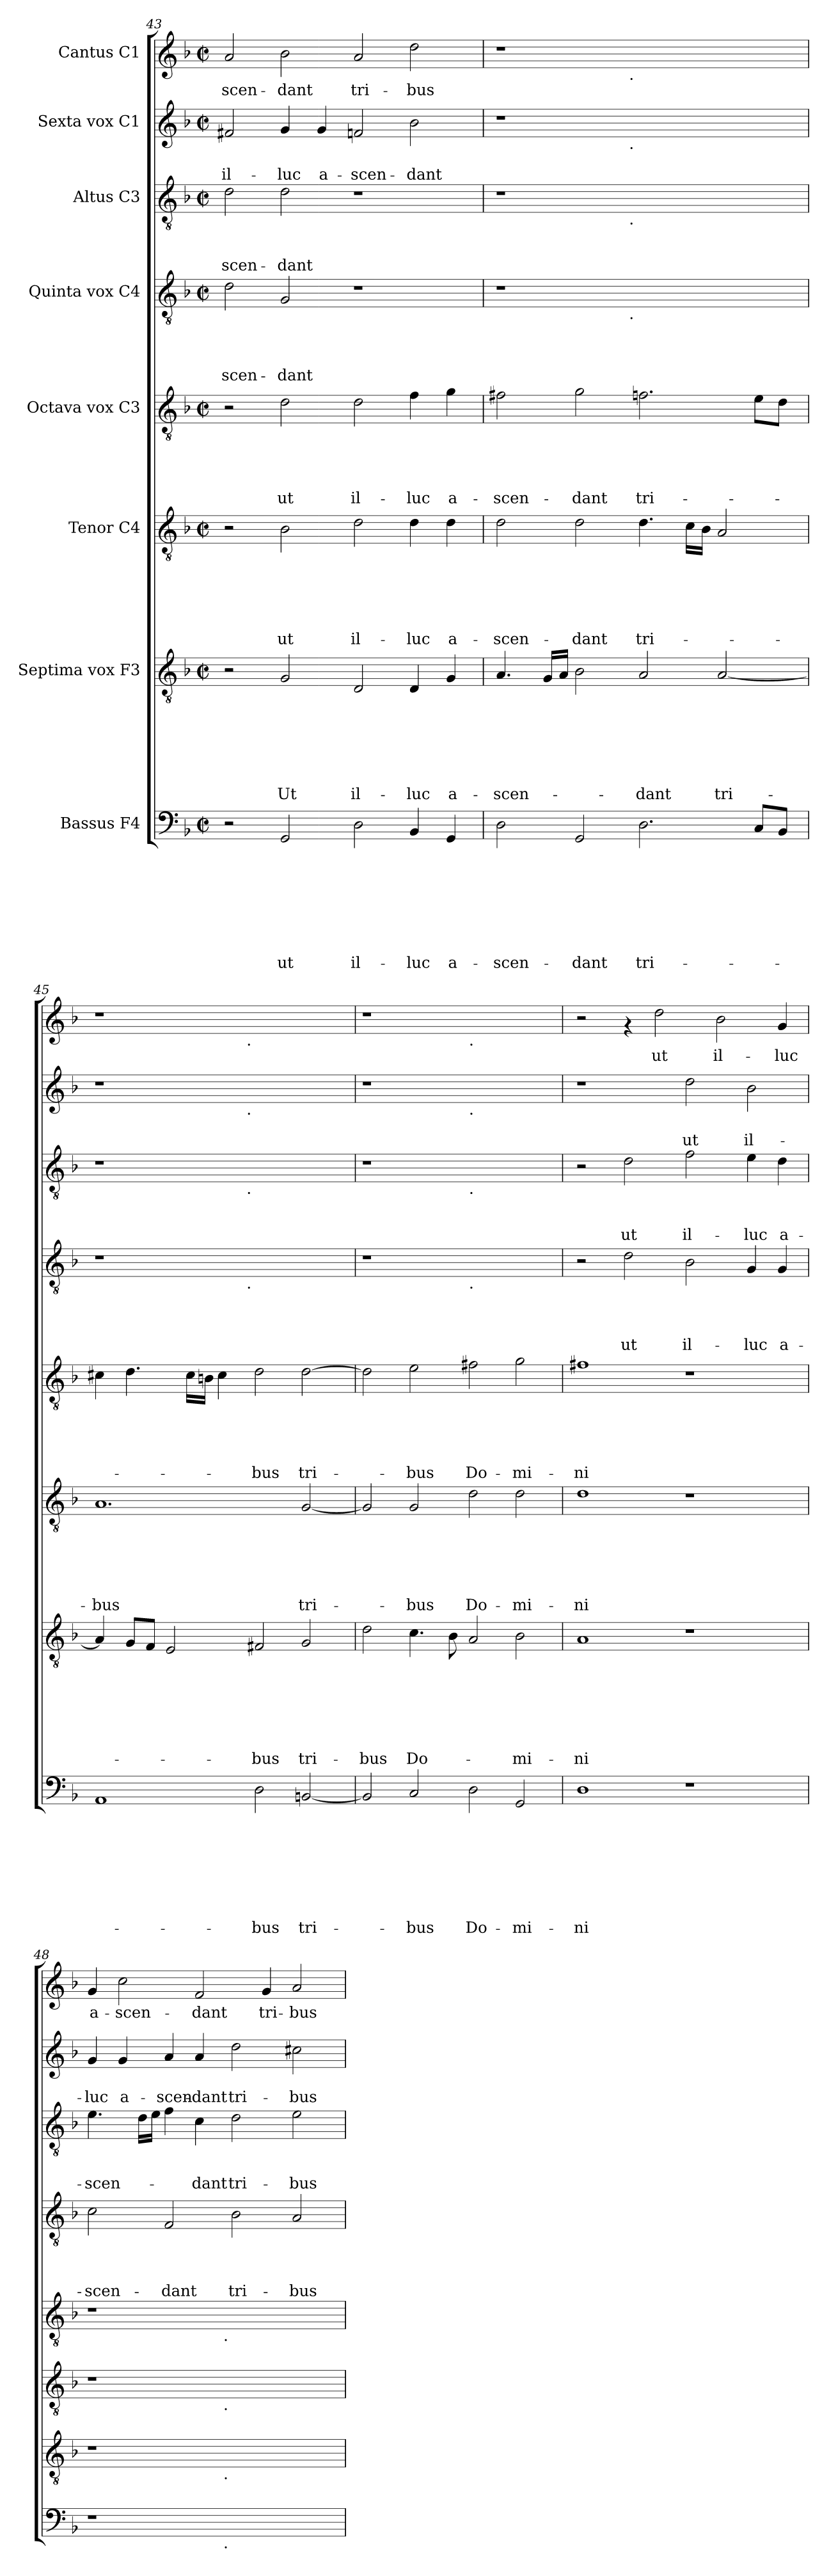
**kern	**text	**text	**text	**text	**text	**text	**text	**text	**kern	**text	**text	**text	**text	**text	**text	**text	**kern	**text	**text	**text	**text	**text	**text	**kern	**text	**text	**text	**text	**text	**kern	**text	**text	**text	**text	**kern	**text	**text	**text	**kern	**text	**text	**kern	**text
*part8	*part8	*part8	*part8	*part8	*part8	*part8	*part8	*part8	*part7	*part7	*part7	*part7	*part7	*part7	*part7	*part7	*part6	*part6	*part6	*part6	*part6	*part6	*part6	*part5	*part5	*part5	*part5	*part5	*part5	*part4	*part4	*part4	*part4	*part4	*part3	*part3	*part3	*part3	*part2	*part2	*part2	*part1	*part1
*staff8	*staff8	*staff8	*staff8	*staff8	*staff8	*staff8	*staff8	*staff8	*staff7	*staff7	*staff7	*staff7	*staff7	*staff7	*staff7	*staff7	*staff6	*staff6	*staff6	*staff6	*staff6	*staff6	*staff6	*staff5	*staff5	*staff5	*staff5	*staff5	*staff5	*staff4	*staff4	*staff4	*staff4	*staff4	*staff3	*staff3	*staff3	*staff3	*staff2	*staff2	*staff2	*staff1	*staff1
*I"Bassus F4	*	*	*	*	*	*	*	*	*I"Septima vox F3	*	*	*	*	*	*	*	*I"Tenor C4	*	*	*	*	*	*	*I"Octava vox C3	*	*	*	*	*	*I"Quinta vox C4	*	*	*	*	*I"Altus C3	*	*	*	*I"Sexta vox C1	*	*	*I"Cantus C1	*
*clefF4	*	*	*	*	*	*	*	*	*clefGv2	*	*	*	*	*	*	*	*clefGv2	*	*	*	*	*	*	*clefGv2	*	*	*	*	*	*clefGv2	*	*	*	*	*clefGv2	*	*	*	*clefG2	*	*	*clefG2	*
*k[b-]	*	*	*	*	*	*	*	*	*k[b-]	*	*	*	*	*	*	*	*k[b-]	*	*	*	*	*	*	*k[b-]	*	*	*	*	*	*k[b-]	*	*	*	*	*k[b-]	*	*	*	*k[b-]	*	*	*k[b-]	*
*F:	*	*	*	*	*	*	*	*	*F:	*	*	*	*	*	*	*	*F:	*	*	*	*	*	*	*F:	*	*	*	*	*	*F:	*	*	*	*	*F:	*	*	*	*F:	*	*	*F:	*
*M2/2	*	*	*	*	*	*	*	*	*M2/2	*	*	*	*	*	*	*	*M2/2	*	*	*	*	*	*	*M2/2	*	*	*	*	*	*M2/2	*	*	*	*	*M2/2	*	*	*	*M2/2	*	*	*M2/2	*
*met(c|)	*	*	*	*	*	*	*	*	*met(c|)	*	*	*	*	*	*	*	*met(c|)	*	*	*	*	*	*	*met(c|)	*	*	*	*	*	*met(c|)	*	*	*	*	*met(c|)	*	*	*	*met(c|)	*	*	*met(c|)	*
=43	=43	=43	=43	=43	=43	=43	=43	=43	=43	=43	=43	=43	=43	=43	=43	=43	=43	=43	=43	=43	=43	=43	=43	=43	=43	=43	=43	=43	=43	=43	=43	=43	=43	=43	=43	=43	=43	=43	=43	=43	=43	=43	=43
!	!	!	!	!	!	!	!	!	!	!	!	!	!	!	!	!	!	!	!	!	!	!	!	!	!	!	!	!	!	!	!	!	!	!LO:LY:b	!	!	!	!LO:LY:b	!	!	!LO:LY:b	!	!LO:LY:b
2r	.	.	.	.	.	.	.	.	2r	.	.	.	.	.	.	.	2r	.	.	.	.	.	.	2r	.	.	.	.	.	2d\	.	.	.	-scen-	2d\	.	.	-scen-	2f#X/	.	il-	2a/	-scen-
!	!	!	!	!	!	!	!	!LO:LY:b	!	!	!	!	!	!	!	!LO:LY:b	!	!	!	!	!	!	!LO:LY:b	!	!	!	!	!	!LO:LY:b	!	!	!	!	!LO:LY:b	!	!	!	!LO:LY:b	!	!	!LO:LY:b	!	!LO:LY:b
2GG/	.	.	.	.	.	.	.	ut	2G/	.	.	.	.	.	.	Ut	2B-\	.	.	.	.	.	ut	2d\	.	.	.	.	ut	2G/	.	.	.	-dant	2d\	.	.	-dant	4g/	.	-luc	2b-\	-dant
!	!	!	!	!	!	!	!	!	!	!	!	!	!	!	!	!	!	!	!	!	!	!	!	!	!	!	!	!	!	!	!	!	!	!	!	!	!	!	!	!	!LO:LY:b	!	!
.	.	.	.	.	.	.	.	.	.	.	.	.	.	.	.	.	.	.	.	.	.	.	.	.	.	.	.	.	.	.	.	.	.	.	.	.	.	.	4g/	.	a-	.	.
!	!	!	!	!	!	!	!	!LO:LY:b	!	!	!	!	!	!	!	!LO:LY:b	!	!	!	!	!	!	!LO:LY:b	!	!	!	!	!	!LO:LY:b	!	!	!	!	!	!	!	!	!	!	!	!LO:LY:b	!	!LO:LY:b
2D\	.	.	.	.	.	.	.	il-	2D/	.	.	.	.	.	.	il-	2d\	.	.	.	.	.	il-	2d\	.	.	.	.	il-	1r	.	.	.	.	1r	.	.	.	2fn/	.	-scen-	2a/	tri-
!	!	!	!	!	!	!	!	!LO:LY:b	!	!	!	!	!	!	!	!LO:LY:b	!	!	!	!	!	!	!LO:LY:b	!	!	!	!	!	!LO:LY:b	!	!	!	!	!	!	!	!	!	!	!	!LO:LY:b	!	!LO:LY:b
4BB-/	.	.	.	.	.	.	.	-luc	4D/	.	.	.	.	.	.	-luc	4d\	.	.	.	.	.	-luc	4f\	.	.	.	.	-luc	.	.	.	.	.	.	.	.	.	2b-\	.	-dant	2dd\	-bus
!	!	!	!	!	!	!	!	!LO:LY:b	!	!	!	!	!	!	!	!LO:LY:b	!	!	!	!	!	!	!LO:LY:b	!	!	!	!	!	!LO:LY:b	!	!	!	!	!	!	!	!	!	!	!	!	!	!
4GG/	.	.	.	.	.	.	.	a-	4G/	.	.	.	.	.	.	a-	4d\	.	.	.	.	.	a-	4g\	.	.	.	.	a-	.	.	.	.	.	.	.	.	.	.	.	.	.	.
=44	=44	=44	=44	=44	=44	=44	=44	=44	=44	=44	=44	=44	=44	=44	=44	=44	=44	=44	=44	=44	=44	=44	=44	=44	=44	=44	=44	=44	=44	=44	=44	=44	=44	=44	=44	=44	=44	=44	=44	=44	=44	=44	=44
!	!	!	!	!	!	!	!	!LO:LY:b	!	!	!	!	!	!	!	!LO:LY:b	!	!	!	!	!	!	!LO:LY:b	!	!	!	!	!	!LO:LY:b	!	!	!	!	!	!	!	!	!	!	!	!	!	!
*	*	*	*	*	*	*	*	*	*	*	*	*	*	*	*	*	*	*	*	*	*	*	*	*	*	*	*	*	*	*^	*	*	*	*	*^	*	*	*	*^	*	*	*^	*
2D\	.	.	.	.	.	.	.	-scen-	4.A/	.	.	.	.	.	.	-scen-	2d\	.	.	.	.	.	-scen-	2f#X\	.	.	.	.	-scen-	1r	2ryy	.	.	.	.	1r	2ryy	.	.	.	1r	2ryy	.	.	1r	2ryy	.
.	.	.	.	.	.	.	.	.	16G/LL	.	.	.	.	.	.	.	.	.	.	.	.	.	.	.	.	.	.	.	.	.	.	.	.	.	.	.	.	.	.	.	.	.	.	.	.	.	.
.	.	.	.	.	.	.	.	.	16A/JJ	.	.	.	.	.	.	.	.	.	.	.	.	.	.	.	.	.	.	.	.	.	.	.	.	.	.	.	.	.	.	.	.	.	.	.	.	.	.
!	!	!	!	!	!	!	!	!LO:LY:b	!	!	!	!	!	!	!	!	!	!	!	!	!	!	!LO:LY:b	!	!	!	!	!	!LO:LY:b	!	!	!	!	!	!	!	!	!	!	!	!	!	!	!	!	!	!
2GG/	.	.	.	.	.	.	.	-dant	2B-\	.	.	.	.	.	.	.	2d\	.	.	.	.	.	-dant	2g\	.	.	.	.	-dant	.	4...ryy	.	.	.	.	.	4...ryy	.	.	.	.	4...ryy	.	.	.	4...ryy	.
!	!	!	!	!	!	!	!	!	!	!	!	!	!	!	!	!	!	!	!	!	!	!	!	!	!	!	!	!	!	!	!	!	!	!	!	!	!	!	!	!	!	!	!	!	!	!LO:TX:b:t=.	!
!	!	!	!	!	!	!	!	!	!	!	!	!	!	!	!	!	!	!	!	!	!	!	!	!	!	!	!	!	!	!	!	!	!	!	!	!	!	!	!	!	!	!LO:TX:b:t=.	!	!	!	!	!
!	!	!	!	!	!	!	!	!	!	!	!	!	!	!	!	!	!	!	!	!	!	!	!	!	!	!	!	!	!	!	!	!	!	!	!	!	!LO:TX:b:t=.	!	!	!	!	!	!	!	!	!	!
!	!	!	!	!	!	!	!	!	!	!	!	!	!	!	!	!	!	!	!	!	!	!	!	!	!	!	!	!	!	!	!LO:TX:b:t=.	!	!	!	!	!	!	!	!	!	!	!	!	!	!	!	!
.	.	.	.	.	.	.	.	.	.	.	.	.	.	.	.	.	.	.	.	.	.	.	.	.	.	.	.	.	.	.	1ryy	.	.	.	.	.	1ryy	.	.	.	.	1ryy	.	.	.	1ryy	.
!	!	!	!	!	!	!	!	!LO:LY:b	!	!	!	!	!	!	!	!LO:LY:b	!	!	!	!	!	!	!LO:LY:b	!	!	!	!	!	!LO:LY:b	!	!	!	!	!	!	!	!	!	!	!	!	!	!	!	!	!	!
2.D\	.	.	.	.	.	.	.	tri-	2A/	.	.	.	.	.	.	-dant	4.d\	.	.	.	.	.	tri-	2.fn\	.	.	.	.	tri-	1ryy	.	.	.	.	.	1ryy	.	.	.	.	1ryy	.	.	.	1ryy	.	.
.	.	.	.	.	.	.	.	.	.	.	.	.	.	.	.	.	16c\LL	.	.	.	.	.	.	.	.	.	.	.	.	.	.	.	.	.	.	.	.	.	.	.	.	.	.	.	.	.	.
.	.	.	.	.	.	.	.	.	.	.	.	.	.	.	.	.	16B-\JJ	.	.	.	.	.	.	.	.	.	.	.	.	.	.	.	.	.	.	.	.	.	.	.	.	.	.	.	.	.	.
!	!	!	!	!	!	!	!	!	!	!	!	!	!	!	!	!LO:LY:b	!	!	!	!	!	!	!	!	!	!	!	!	!	!	!	!	!	!	!	!	!	!	!	!	!	!	!	!	!	!	!
.	.	.	.	.	.	.	.	.	[<2A/	.	.	.	.	.	.	tri-	2A/	.	.	.	.	.	.	.	.	.	.	.	.	.	.	.	.	.	.	.	.	.	.	.	.	.	.	.	.	.	.
8C/L	.	.	.	.	.	.	.	.	.	.	.	.	.	.	.	.	.	.	.	.	.	.	.	8e\L	.	.	.	.	.	.	.	.	.	.	.	.	.	.	.	.	.	.	.	.	.	.	.
8BB-/J	.	.	.	.	.	.	.	.	.	.	.	.	.	.	.	.	.	.	.	.	.	.	.	8d\J	.	.	.	.	.	.	.	.	.	.	.	.	.	.	.	.	.	.	.	.	.	.	.
.	.	.	.	.	.	.	.	.	.	.	.	.	.	.	.	.	.	.	.	.	.	.	.	.	.	.	.	.	.	.	32ryy	.	.	.	.	.	32ryy	.	.	.	.	32ryy	.	.	.	32ryy	.
=45	=45	=45	=45	=45	=45	=45	=45	=45	=45	=45	=45	=45	=45	=45	=45	=45	=45	=45	=45	=45	=45	=45	=45	=45	=45	=45	=45	=45	=45	=45	=45	=45	=45	=45	=45	=45	=45	=45	=45	=45	=45	=45	=45	=45	=45	=45	=45
!	!	!	!	!	!	!	!	!	!	!	!	!	!	!	!	!	!	!	!	!	!	!	!LO:LY:b	!	!	!	!	!	!	!	!	!	!	!	!	!	!	!	!	!	!	!	!	!	!	!	!
1AA	.	.	.	.	.	.	.	.	4A/]	.	.	.	.	.	.	.	1.A	.	.	.	.	.	-bus	4c#X\	.	.	.	.	.	1r	2ryy	.	.	.	.	1r	2ryy	.	.	.	1r	2ryy	.	.	1r	2ryy	.
.	.	.	.	.	.	.	.	.	8G/L	.	.	.	.	.	.	.	.	.	.	.	.	.	.	4.d\	.	.	.	.	.	.	.	.	.	.	.	.	.	.	.	.	.	.	.	.	.	.	.
.	.	.	.	.	.	.	.	.	8F/J	.	.	.	.	.	.	.	.	.	.	.	.	.	.	.	.	.	.	.	.	.	.	.	.	.	.	.	.	.	.	.	.	.	.	.	.	.	.
.	.	.	.	.	.	.	.	.	2E/	.	.	.	.	.	.	.	.	.	.	.	.	.	.	.	.	.	.	.	.	.	4...ryy	.	.	.	.	.	4...ryy	.	.	.	.	4...ryy	.	.	.	4...ryy	.
.	.	.	.	.	.	.	.	.	.	.	.	.	.	.	.	.	.	.	.	.	.	.	.	16c#\LL	.	.	.	.	.	.	.	.	.	.	.	.	.	.	.	.	.	.	.	.	.	.	.
.	.	.	.	.	.	.	.	.	.	.	.	.	.	.	.	.	.	.	.	.	.	.	.	16Bn\JJ	.	.	.	.	.	.	.	.	.	.	.	.	.	.	.	.	.	.	.	.	.	.	.
.	.	.	.	.	.	.	.	.	.	.	.	.	.	.	.	.	.	.	.	.	.	.	.	4c#\	.	.	.	.	.	.	.	.	.	.	.	.	.	.	.	.	.	.	.	.	.	.	.
!	!	!	!	!	!	!	!	!	!	!	!	!	!	!	!	!	!	!	!	!	!	!	!	!	!	!	!	!	!	!	!	!	!	!	!	!	!	!	!	!	!	!	!	!	!	!LO:TX:b:t=.	!
!	!	!	!	!	!	!	!	!	!	!	!	!	!	!	!	!	!	!	!	!	!	!	!	!	!	!	!	!	!	!	!	!	!	!	!	!	!	!	!	!	!	!LO:TX:b:t=.	!	!	!	!	!
!	!	!	!	!	!	!	!	!	!	!	!	!	!	!	!	!	!	!	!	!	!	!	!	!	!	!	!	!	!	!	!	!	!	!	!	!	!LO:TX:b:t=.	!	!	!	!	!	!	!	!	!	!
!	!	!	!	!	!	!	!	!	!	!	!	!	!	!	!	!	!	!	!	!	!	!	!	!	!	!	!	!	!	!	!LO:TX:b:t=.	!	!	!	!	!	!	!	!	!	!	!	!	!	!	!	!
.	.	.	.	.	.	.	.	.	.	.	.	.	.	.	.	.	.	.	.	.	.	.	.	.	.	.	.	.	.	.	1ryy	.	.	.	.	.	1ryy	.	.	.	.	1ryy	.	.	.	1ryy	.
!	!	!	!	!	!	!	!	!LO:LY:b	!	!	!	!	!	!	!	!LO:LY:b	!	!	!	!	!	!	!	!	!	!	!	!	!LO:LY:b	!	!	!	!	!	!	!	!	!	!	!	!	!	!	!	!	!	!
2D\	.	.	.	.	.	.	.	-bus	2F#X/	.	.	.	.	.	.	-bus	.	.	.	.	.	.	.	2d\	.	.	.	.	-bus	1ryy	.	.	.	.	.	1ryy	.	.	.	.	1ryy	.	.	.	1ryy	.	.
!	!	!	!	!	!	!	!	!LO:LY:b	!	!	!	!	!	!	!	!LO:LY:b	!	!	!	!	!	!	!LO:LY:b	!	!	!	!	!	!LO:LY:b	!	!	!	!	!	!	!	!	!	!	!	!	!	!	!	!	!	!
[<2BBn/	.	.	.	.	.	.	.	tri-	2G/	.	.	.	.	.	.	tri-	[<2G/	.	.	.	.	.	tri-	[<2d\	.	.	.	.	tri-	.	.	.	.	.	.	.	.	.	.	.	.	.	.	.	.	.	.
.	.	.	.	.	.	.	.	.	.	.	.	.	.	.	.	.	.	.	.	.	.	.	.	.	.	.	.	.	.	.	32ryy	.	.	.	.	.	32ryy	.	.	.	.	32ryy	.	.	.	32ryy	.
!!LO:PB:g=z
=46	=46	=46	=46	=46	=46	=46	=46	=46	=46	=46	=46	=46	=46	=46	=46	=46	=46	=46	=46	=46	=46	=46	=46	=46	=46	=46	=46	=46	=46	=46	=46	=46	=46	=46	=46	=46	=46	=46	=46	=46	=46	=46	=46	=46	=46	=46	=46
!	!	!	!	!	!	!	!	!	!	!	!	!	!	!	!	!LO:LY:b	!	!	!	!	!	!	!	!	!	!	!	!	!	!	!	!	!	!	!	!	!	!	!	!	!	!	!	!	!	!	!
*	*	*	*	*	*	*	*	*	*	*	*	*	*	*	*	*	*	*	*	*	*	*	*	*	*	*	*	*	*	*v	*v	*	*	*	*	*	*	*	*	*	*v	*v	*	*	*v	*v	*
*	*	*	*	*	*	*	*	*	*	*	*	*	*	*	*	*	*	*	*	*	*	*	*	*	*	*	*	*	*	*	*	*	*	*	*v	*v	*	*	*	*	*	*	*	*
2BB/]	.	.	.	.	.	.	.	.	2d\	.	.	.	.	.	.	-bus	2G/]	.	.	.	.	.	.	2d\]	.	.	.	.	.	1r	.	.	.	.	1r	.	.	.	1r	.	.	1r	.
!	!	!	!	!	!	!	!	!LO:LY:b	!	!	!	!	!	!	!	!LO:LY:b	!	!	!	!	!	!	!LO:LY:b	!	!	!	!	!	!LO:LY:b	!	!	!	!	!	!	!	!	!	!	!	!	!	!
2C/	.	.	.	.	.	.	.	-bus	4.c\	.	.	.	.	.	.	Do-	2G/	.	.	.	.	.	-bus	2e\	.	.	.	.	-bus	.	.	.	.	.	.	.	.	.	.	.	.	.	.
.	.	.	.	.	.	.	.	.	8B-\	.	.	.	.	.	.	.	.	.	.	.	.	.	.	.	.	.	.	.	.	.	.	.	.	.	.	.	.	.	.	.	.	.	.
!	!	!	!	!	!	!	!	!	!	!	!	!	!	!	!	!	!	!	!	!	!	!	!	!	!	!	!	!	!	!	!	!	!	!	!	!	!	!	!	!	!	!LO:TX:b:t=.	!
!	!	!	!	!	!	!	!	!	!	!	!	!	!	!	!	!	!	!	!	!	!	!	!	!	!	!	!	!	!	!	!	!	!	!	!	!	!	!	!LO:TX:b:t=.	!	!	!	!
!	!	!	!	!	!	!	!	!	!	!	!	!	!	!	!	!	!	!	!	!	!	!	!	!	!	!	!	!	!	!	!	!	!	!	!LO:TX:b:t=.	!	!	!	!	!	!	!	!
!	!	!	!	!	!	!	!	!	!	!	!	!	!	!	!	!	!	!	!	!	!	!	!	!	!	!	!	!	!	!LO:TX:b:t=.	!	!	!	!	!	!	!	!	!	!	!	!	!
!	!	!	!	!	!	!	!	!LO:LY:b	!	!	!	!	!	!	!	!	!	!	!	!	!	!	!LO:LY:b	!	!	!	!	!	!LO:LY:b	!	!	!	!	!	!	!	!	!	!	!	!	!	!
2D\	.	.	.	.	.	.	.	Do-	2A/	.	.	.	.	.	.	.	2d\	.	.	.	.	.	Do-	2f#X\	.	.	.	.	Do-	1ryy	.	.	.	.	1ryy	.	.	.	1ryy	.	.	1ryy	.
!	!	!	!	!	!	!	!	!LO:LY:b	!	!	!	!	!	!	!	!LO:LY:b	!	!	!	!	!	!	!LO:LY:b	!	!	!	!	!	!LO:LY:b	!	!	!	!	!	!	!	!	!	!	!	!	!	!
2GG/	.	.	.	.	.	.	.	-mi-	2B-\	.	.	.	.	.	.	-mi-	2d\	.	.	.	.	.	-mi-	2g\	.	.	.	.	-mi-	.	.	.	.	.	.	.	.	.	.	.	.	.	.
=47	=47	=47	=47	=47	=47	=47	=47	=47	=47	=47	=47	=47	=47	=47	=47	=47	=47	=47	=47	=47	=47	=47	=47	=47	=47	=47	=47	=47	=47	=47	=47	=47	=47	=47	=47	=47	=47	=47	=47	=47	=47	=47	=47
!	!	!	!	!	!	!	!	!LO:LY:b	!	!	!	!	!	!	!	!LO:LY:b	!	!	!	!	!	!	!LO:LY:b	!	!	!	!	!	!LO:LY:b	!	!	!	!	!	!	!	!	!	!	!	!	!	!
1D	.	.	.	.	.	.	.	-ni	1A	.	.	.	.	.	.	-ni	1d	.	.	.	.	.	-ni	1f#X	.	.	.	.	-ni	2r	.	.	.	.	2r	.	.	.	1r	.	.	2r	.
!	!	!	!	!	!	!	!	!	!	!	!	!	!	!	!	!	!	!	!	!	!	!	!	!	!	!	!	!	!	!	!	!	!	!LO:LY:b	!	!	!	!LO:LY:b	!	!	!	!	!
.	.	.	.	.	.	.	.	.	.	.	.	.	.	.	.	.	.	.	.	.	.	.	.	.	.	.	.	.	.	2d\	.	.	.	ut	2d\	.	.	ut	.	.	.	4rf	.
!	!	!	!	!	!	!	!	!	!	!	!	!	!	!	!	!	!	!	!	!	!	!	!	!	!	!	!	!	!	!	!	!	!	!	!	!	!	!	!	!	!	!	!LO:LY:b
.	.	.	.	.	.	.	.	.	.	.	.	.	.	.	.	.	.	.	.	.	.	.	.	.	.	.	.	.	.	.	.	.	.	.	.	.	.	.	.	.	.	2dd\	ut
!	!	!	!	!	!	!	!	!	!	!	!	!	!	!	!	!	!	!	!	!	!	!	!	!	!	!	!	!	!	!	!	!	!	!LO:LY:b	!	!	!	!LO:LY:b	!	!	!LO:LY:b	!	!
1r	.	.	.	.	.	.	.	.	1r	.	.	.	.	.	.	.	1r	.	.	.	.	.	.	1r	.	.	.	.	.	2B-\	.	.	.	il-	2f\	.	.	il-	2dd\	.	ut	.	.
!	!	!	!	!	!	!	!	!	!	!	!	!	!	!	!	!	!	!	!	!	!	!	!	!	!	!	!	!	!	!	!	!	!	!	!	!	!	!	!	!	!	!	!LO:LY:b
.	.	.	.	.	.	.	.	.	.	.	.	.	.	.	.	.	.	.	.	.	.	.	.	.	.	.	.	.	.	.	.	.	.	.	.	.	.	.	.	.	.	2b-\	il-
!	!	!	!	!	!	!	!	!	!	!	!	!	!	!	!	!	!	!	!	!	!	!	!	!	!	!	!	!	!	!	!	!	!	!LO:LY:b	!	!	!	!LO:LY:b	!	!	!LO:LY:b	!	!
.	.	.	.	.	.	.	.	.	.	.	.	.	.	.	.	.	.	.	.	.	.	.	.	.	.	.	.	.	.	4G/	.	.	.	-luc	4e\	.	.	-luc	2b-\	.	il-	.	.
!	!	!	!	!	!	!	!	!	!	!	!	!	!	!	!	!	!	!	!	!	!	!	!	!	!	!	!	!	!	!	!	!	!	!LO:LY:b	!	!	!	!LO:LY:b	!	!	!	!	!LO:LY:b
.	.	.	.	.	.	.	.	.	.	.	.	.	.	.	.	.	.	.	.	.	.	.	.	.	.	.	.	.	.	4G/	.	.	.	a-	4d\	.	.	a-	.	.	.	4g/	-luc
=48	=48	=48	=48	=48	=48	=48	=48	=48	=48	=48	=48	=48	=48	=48	=48	=48	=48	=48	=48	=48	=48	=48	=48	=48	=48	=48	=48	=48	=48	=48	=48	=48	=48	=48	=48	=48	=48	=48	=48	=48	=48	=48	=48
!	!	!	!	!	!	!	!	!	!	!	!	!	!	!	!	!	!	!	!	!	!	!	!	!	!	!	!	!	!	!	!	!	!	!LO:LY:b	!	!	!	!LO:LY:b	!	!	!LO:LY:b	!	!LO:LY:b
*^	*	*	*	*	*	*	*	*	*^	*	*	*	*	*	*	*	*^	*	*	*	*	*	*	*^	*	*	*	*	*	*	*	*	*	*	*	*	*	*	*	*	*	*	*
1r	2ryy	.	.	.	.	.	.	.	.	1r	2ryy	.	.	.	.	.	.	.	1r	2ryy	.	.	.	.	.	.	1r	2ryy	.	.	.	.	.	2c\	.	.	.	-scen-	4.e\	.	.	-scen-	4g/	.	-luc	4g/	a-
!	!	!	!	!	!	!	!	!	!	!	!	!	!	!	!	!	!	!	!	!	!	!	!	!	!	!	!	!	!	!	!	!	!	!	!	!	!	!	!	!	!	!	!	!	!LO:LY:b	!	!LO:LY:b
.	.	.	.	.	.	.	.	.	.	.	.	.	.	.	.	.	.	.	.	.	.	.	.	.	.	.	.	.	.	.	.	.	.	.	.	.	.	.	.	.	.	.	4g/	.	a-	2cc\	-scen-
.	.	.	.	.	.	.	.	.	.	.	.	.	.	.	.	.	.	.	.	.	.	.	.	.	.	.	.	.	.	.	.	.	.	.	.	.	.	.	16d\LL	.	.	.	.	.	.	.	.
.	.	.	.	.	.	.	.	.	.	.	.	.	.	.	.	.	.	.	.	.	.	.	.	.	.	.	.	.	.	.	.	.	.	.	.	.	.	.	16e\JJ	.	.	.	.	.	.	.	.
!	!	!	!	!	!	!	!	!	!	!	!	!	!	!	!	!	!	!	!	!	!	!	!	!	!	!	!	!	!	!	!	!	!	!	!	!	!	!LO:LY:b	!	!	!	!	!	!	!LO:LY:b	!	!
.	4...ryy	.	.	.	.	.	.	.	.	.	4...ryy	.	.	.	.	.	.	.	.	4...ryy	.	.	.	.	.	.	.	4...ryy	.	.	.	.	.	2F/	.	.	.	-dant	4f\	.	.	.	4a/	.	-scen-	.	.
!	!	!	!	!	!	!	!	!	!	!	!	!	!	!	!	!	!	!	!	!	!	!	!	!	!	!	!	!	!	!	!	!	!	!	!	!	!	!	!	!	!	!LO:LY:b	!	!	!LO:LY:b	!	!LO:LY:b
.	.	.	.	.	.	.	.	.	.	.	.	.	.	.	.	.	.	.	.	.	.	.	.	.	.	.	.	.	.	.	.	.	.	.	.	.	.	.	4c\	.	.	-dant	4a/	.	-dant	2f/	-dant
!	!	!	!	!	!	!	!	!	!	!	!	!	!	!	!	!	!	!	!	!	!	!	!	!	!	!	!	!LO:TX:b:t=.	!	!	!	!	!	!	!	!	!	!	!	!	!	!	!	!	!	!	!
!	!	!	!	!	!	!	!	!	!	!	!	!	!	!	!	!	!	!	!	!LO:TX:b:t=.	!	!	!	!	!	!	!	!	!	!	!	!	!	!	!	!	!	!	!	!	!	!	!	!	!	!	!
!	!	!	!	!	!	!	!	!	!	!	!LO:TX:b:t=.	!	!	!	!	!	!	!	!	!	!	!	!	!	!	!	!	!	!	!	!	!	!	!	!	!	!	!	!	!	!	!	!	!	!	!	!
!	!LO:TX:b:t=.	!	!	!	!	!	!	!	!	!	!	!	!	!	!	!	!	!	!	!	!	!	!	!	!	!	!	!	!	!	!	!	!	!	!	!	!	!	!	!	!	!	!	!	!	!	!
.	1ryy	.	.	.	.	.	.	.	.	.	1ryy	.	.	.	.	.	.	.	.	1ryy	.	.	.	.	.	.	.	1ryy	.	.	.	.	.	.	.	.	.	.	.	.	.	.	.	.	.	.	.
!	!	!	!	!	!	!	!	!	!	!	!	!	!	!	!	!	!	!	!	!	!	!	!	!	!	!	!	!	!	!	!	!	!	!	!	!	!	!LO:LY:b	!	!	!	!LO:LY:b	!	!	!LO:LY:b	!	!
1ryy	.	.	.	.	.	.	.	.	.	1ryy	.	.	.	.	.	.	.	.	1ryy	.	.	.	.	.	.	.	1ryy	.	.	.	.	.	.	2B-\	.	.	.	tri-	2d\	.	.	tri-	2dd\	.	tri-	.	.
!	!	!	!	!	!	!	!	!	!	!	!	!	!	!	!	!	!	!	!	!	!	!	!	!	!	!	!	!	!	!	!	!	!	!	!	!	!	!	!	!	!	!	!	!	!	!	!LO:LY:b
.	.	.	.	.	.	.	.	.	.	.	.	.	.	.	.	.	.	.	.	.	.	.	.	.	.	.	.	.	.	.	.	.	.	.	.	.	.	.	.	.	.	.	.	.	.	4g/	tri-
!	!	!	!	!	!	!	!	!	!	!	!	!	!	!	!	!	!	!	!	!	!	!	!	!	!	!	!	!	!	!	!	!	!	!	!	!	!	!LO:LY:b	!	!	!	!LO:LY:b	!	!	!LO:LY:b	!	!LO:LY:b
.	.	.	.	.	.	.	.	.	.	.	.	.	.	.	.	.	.	.	.	.	.	.	.	.	.	.	.	.	.	.	.	.	.	2A/	.	.	.	-bus	2e\	.	.	-bus	2cc#X\	.	-bus	2a/	-bus
.	32ryy	.	.	.	.	.	.	.	.	.	32ryy	.	.	.	.	.	.	.	.	32ryy	.	.	.	.	.	.	.	32ryy	.	.	.	.	.	.	.	.	.	.	.	.	.	.	.	.	.	.	.
*v	*v	*	*	*	*	*	*	*	*	*	*	*	*	*	*	*	*	*	*v	*v	*	*	*	*	*	*	*v	*v	*	*	*	*	*	*	*	*	*	*	*	*	*	*	*	*	*	*	*
*	*	*	*	*	*	*	*	*	*v	*v	*	*	*	*	*	*	*	*	*	*	*	*	*	*	*	*	*	*	*	*	*	*	*	*	*	*	*	*	*	*	*	*	*	*
=	=	=	=	=	=	=	=	=	=	=	=	=	=	=	=	=	=	=	=	=	=	=	=	=	=	=	=	=	=	=	=	=	=	=	=	=	=	=	=	=	=	=	=
*-	*-	*-	*-	*-	*-	*-	*-	*-	*-	*-	*-	*-	*-	*-	*-	*-	*-	*-	*-	*-	*-	*-	*-	*-	*-	*-	*-	*-	*-	*-	*-	*-	*-	*-	*-	*-	*-	*-	*-	*-	*-	*-	*-
